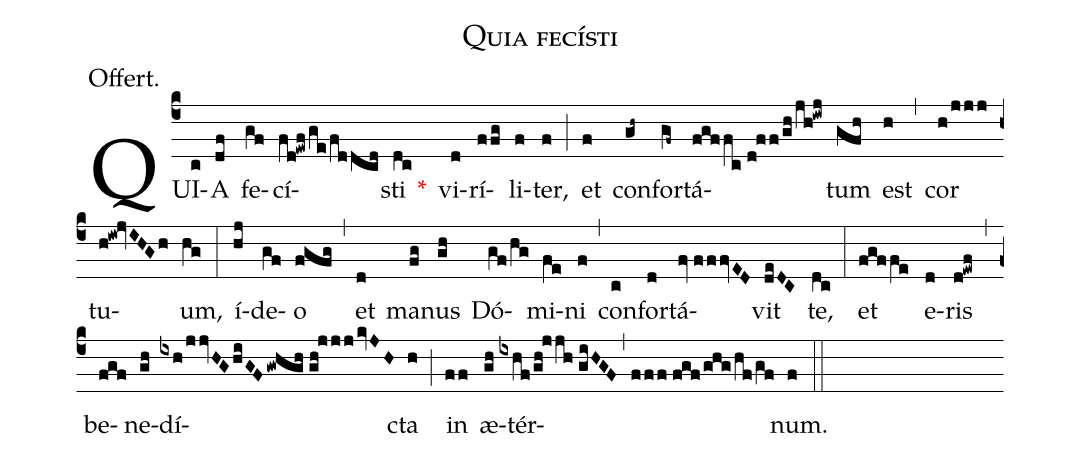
name:Quia fecísti;
annotation:Offert.;
mode:VI.;
office-part:Offertory;
%%
(c4) QUI(c)A(df) fe(gf)cí(fd!ewf/ge/fddcd)sti(dc) <v>\red{*}</v>() vi(d)rí(ffg)li(f)ter,(f) (;) et(f) con(gh~)for(gf~)tá(fgffc//d!ff/gh/jh!iwj)tum(gfh) est(h) (,) cor(h/jjj) tu(h!iw!jvIHGh)um,(hg) (:) í(hj)de(gf)o(fgfg) (,) et(d) ma(fg)nus(gh) Dó(gf/hg)mi(fe)ni(f) (,) con(c)for(d)tá(fv//fffvED)vit(deDC) te,(dc) (:) et(fgffe) e(d)ris(d!ewf) (,) be(fgf)ne(gh)dí(ixh/jjvHG/hiGF/gwhgh//gh!jjj/kvJH)cta(h) (;) in(ff) æ(gh)tér(ixhf/gh!jjh//giHGF,fff//fgf/ghg/hf/gf)num.(f) (::)
